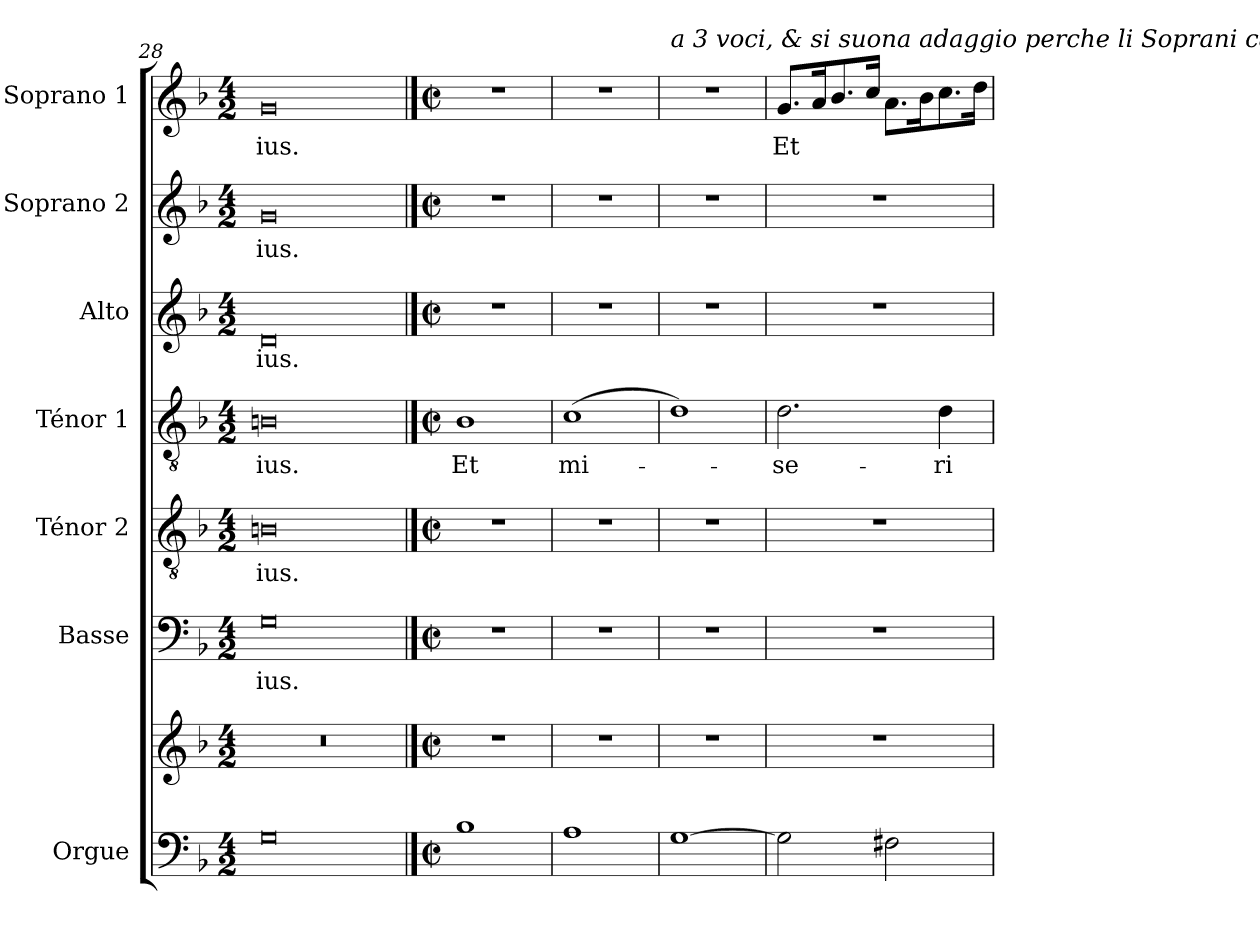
**kern	**kern	**kern	**text	**kern	**text	**kern	**text	**kern	**text	**kern	**text	**kern	**text
*part7	*part7	*part6	*part6	*part5	*part5	*part4	*part4	*part3	*part3	*part2	*part2	*part1	*part1
*staff8	*staff7	*staff6	*staff6	*staff5	*staff5	*staff4	*staff4	*staff3	*staff3	*staff2	*staff2	*staff1	*staff1
*I"Orgue	*	*I"Basse	*	*I"Ténor 2	*	*I"Ténor 1	*	*I"Alto	*	*I"Soprano 2	*	*I"Soprano 1	*
*I'Org.	*	*I'B.	*	*I'T. 2	*	*I'T. 1	*	*I'A.	*	*I'S. 2	*	*I'S. 1	*
*clefF4	*clefG2	*clefF4	*	*clefGv2	*	*clefGv2	*	*clefG2	*	*clefG2	*	*clefG2	*
*k[b-]	*k[b-]	*k[b-]	*	*k[b-]	*	*k[b-]	*	*k[b-]	*	*k[b-]	*	*k[b-]	*
*M4/2	*M4/2	*M4/2	*	*M4/2	*	*M4/2	*	*M4/2	*	*M4/2	*	*M4/2	*
=28	=28	=28	=28	=28	=28	=28	=28	=28	=28	=28	=28	=28	=28
!	!	!	!LO:LY:b	!	!LO:LY:b	!	!LO:LY:b	!	!LO:LY:b	!	!LO:LY:b	!	!LO:LY:b
0G	0r	0G	-ius.	0Bn	-ius.	0Bn	-ius.	0d	-ius.	0g	-ius.	0g	-ius.
!!LO:PB:g=z
==1	==1	==1	==1	==1	==1	==1	==1	==1	==1	==1	==1	==1	==1
*M2/2	*M2/2	*M2/2	*	*M2/2	*	*M2/2	*	*M2/2	*	*M2/2	*	*M2/2	*
*met(c|)	*met(c|)	*met(c|)	*	*met(c|)	*	*met(c|)	*	*met(c|)	*	*met(c|)	*	*met(c|)	*
*	*	*	*	*	*	*	*	*	*	*	*	*MM120	*
!	!	!	!	!	!	!	!LO:LY:b	!	!	!	!	!	!
1B-	1r	1r	.	1r	.	1B-	Et	1r	.	1r	.	1r	.
=2	=2	=2	=2	=2	=2	=2	=2	=2	=2	=2	=2	=2	=2
!	!	!	!	!	!	!	!LO:LY:b	!	!	!	!	!	!
1A	1r	1r	.	1r	.	(>1c	mi-	1r	.	1r	.	1r	.
=3	=3	=3	=3	=3	=3	=3	=3	=3	=3	=3	=3	=3	=3
!	!	!	!	!	!	!	!	!	!	!	!	!LO:TX:a:i:t=a 3 voci, & si suona adaggio perche li Soprani cantano di Croma	!
[1G	1r	1r	.	1r	.	1d)	.	1r	.	1r	.	1r	.
=4	=4	=4	=4	=4	=4	=4	=4	=4	=4	=4	=4	=4	=4
!	!	!	!	!	!	!	!LO:LY:b	!	!	!	!	!	!LO:LY:b
2G\]	1r	1r	.	1r	.	2.d\	-se-	1r	.	1r	.	8.g/L	Et
.	.	.	.	.	.	.	.	.	.	.	.	16a/K	.
.	.	.	.	.	.	.	.	.	.	.	.	8.b-/	.
.	.	.	.	.	.	.	.	.	.	.	.	16cc/Jk	.
2F#X\	.	.	.	.	.	.	.	.	.	.	.	8.a\L	.
.	.	.	.	.	.	.	.	.	.	.	.	16b-\K	.
!	!	!	!	!	!	!	!LO:LY:b	!	!	!	!	!	!
.	.	.	.	.	.	4d\	-ri-	.	.	.	.	8.cc\	.
.	.	.	.	.	.	.	.	.	.	.	.	16dd\Jk	.
=	=	=	=	=	=	=	=	=	=	=	=	=	=
*-	*-	*-	*-	*-	*-	*-	*-	*-	*-	*-	*-	*-	*-
